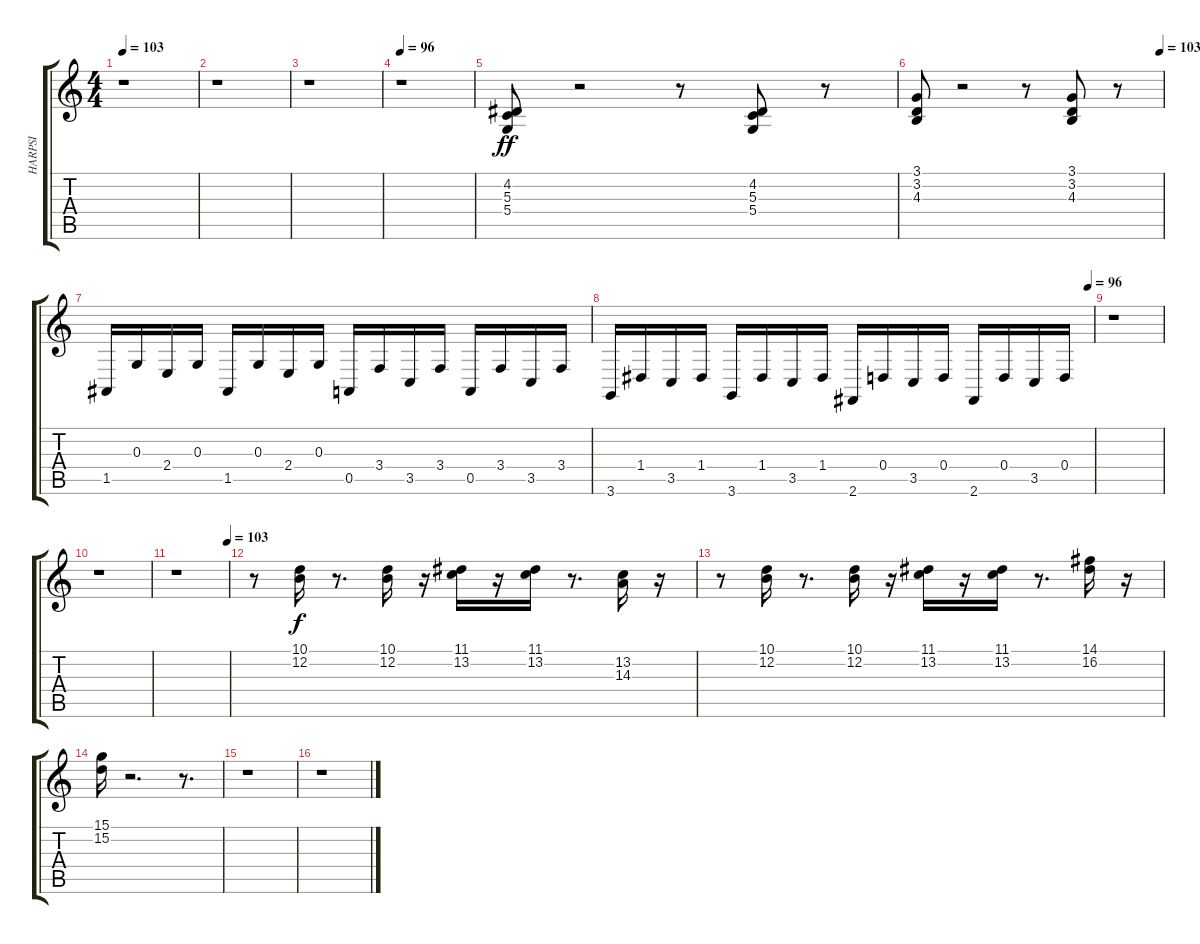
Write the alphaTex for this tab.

\track ("HARPSI" "HARPSI") {instrument harpsichord}
\staff {score tabs}
\tuning (E4 B3 G3 D3 A2 E2) {hide}
\ts (4 4)
\tempo 103
\clef g2
\ks c
r.1{dy ff instrument harpsichord} |
r.1 |
r.1 |
\tempo 96
r.1 |
(4.2 5.3 5.4).8 r.2 r.8 (4.2 5.3 5.4).8 r.8 |
\tempo (103 0.9895833333333334)
(3.1 3.2 4.3).8 r.2 r.8 (3.1 3.2 4.3).8 r.8 |
1.5.16 0.3.16 2.4.16 0.3.16 1.5.16 0.3.16 2.4.16 0.3.16 0.5.16 3.4.16 3.5.16 3.4.16 0.5.16 3.4.16 3.5.16 3.4.16 |
\tempo (96 0.9895833333333334)
3.6.16 1.4.16 3.5.16 1.4.16 3.6.16 1.4.16 3.5.16 1.4.16 2.6.16 0.4.16 3.5.16 0.4.16 2.6.16 0.4.16 3.5.16 0.4.16 |
r.1 |
r.1 |
\tempo (103 0.9895833333333334)
r.1 |
r.8 (10.1 12.2).16{dy f} r.8{d} (10.1 12.2).16 r.16 (11.1 13.2).16 r.16 (11.1 13.2).16 r.8{d} (13.2 14.3).16 r.16 |
r.8 (10.1 12.2).16 r.8{d} (10.1 12.2).16 r.16 (11.1 13.2).16 r.16 (11.1 13.2).16 r.8{d} (14.1 16.2).16 r.16 |
(15.1 15.2).16 r.2{d} r.8{d} |
r.1 |
r.1
